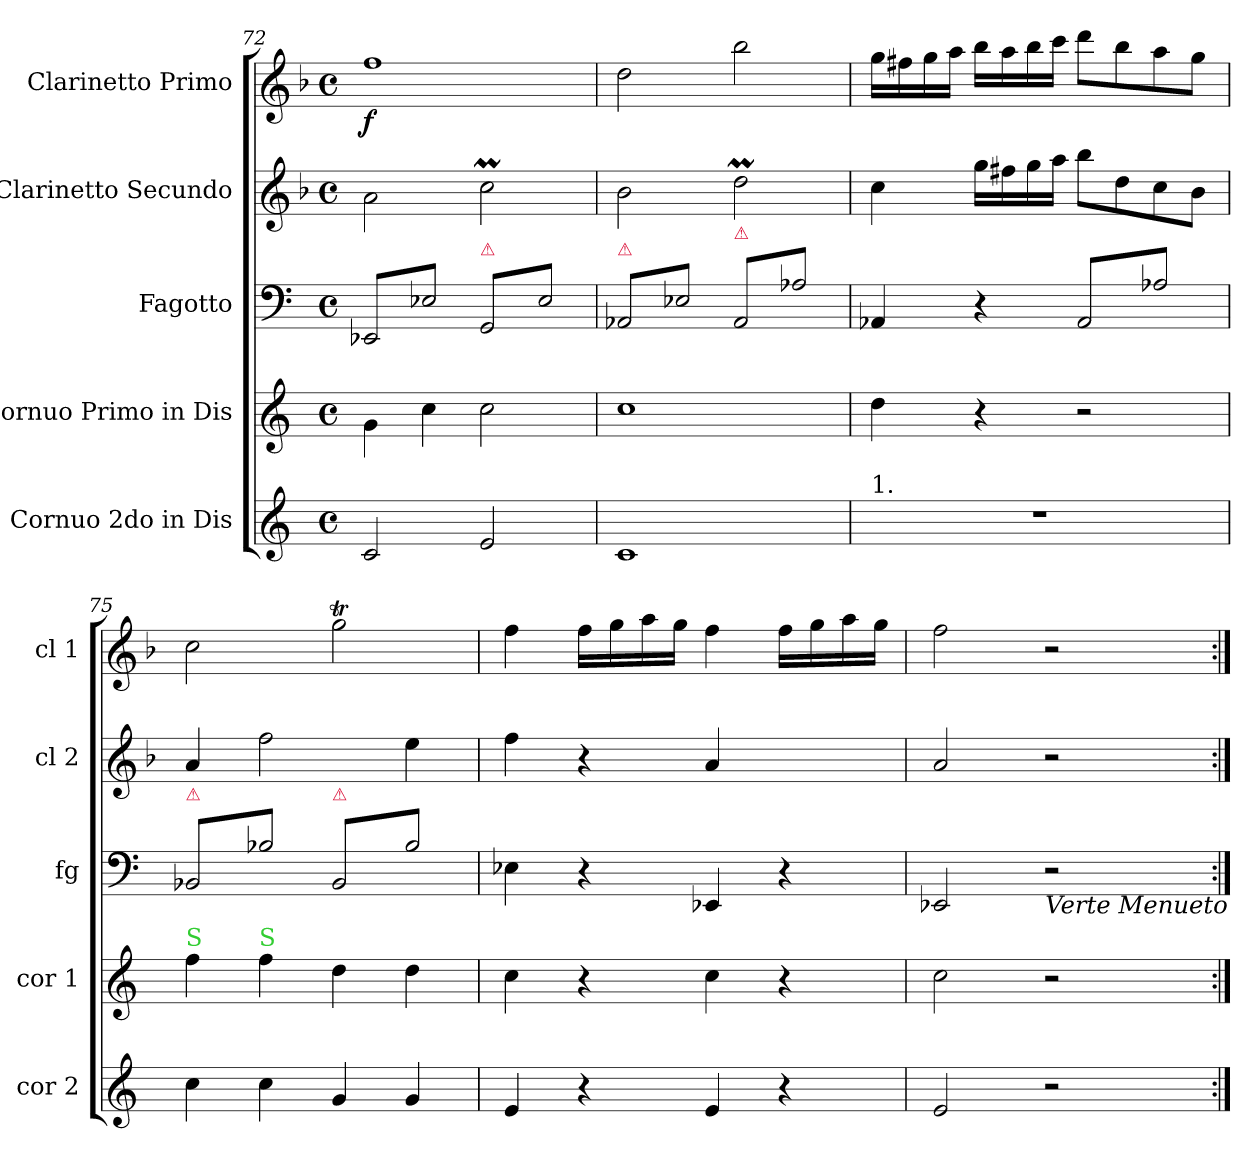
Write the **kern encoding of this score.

**kern	**kern	**kern	**dynam	**kern	**kern	**dynam
*part5	*part4	*part3	*part3	*part2	*part1	*part1
*staff5	*staff4	*staff3	*staff3	*staff2	*staff1	*staff1
*I"Cornuo 2do in Dis	*I"Cornuo Primo in Dis	*I"Fagotto	*	*I"Clarinetto Secundo	*I"Clarinetto Primo	*
*I'cor 2	*I'cor 1	*I'fg	*	*I'cl 2	*I'cl 1	*
*clefG2	*clefG2	*clefF4	*	*clefG2	*clefG2	*
*ITrd5c9	*ITrd5c9	*	*	*ITrd1c2	*ITrd1c2	*
*k[b-e-a-]	*k[b-e-a-]	*	*	*k[b-e-a-]	*k[b-e-a-]	*
*M4/4	*M4/4	*M4/4	*	*M4/4	*M4/4	*
*met(c)	*met(c)	*met(c)	*	*met(c)	*met(c)	*
=72	=72	=72	=72	=72	=72	=72
!	!	!LO:TX:a:color=crimson:t=⚠	!	!	!	!
!	!	!	!LO:DY:a	!	!	!
*	*	*tremolo	*	*	*	*
2E-/	4B-\	8EE-/L	fo	2g\	1ee-	f
.	.	8E-/	.	.	.	.
.	4e-\	8EE-/	.	.	.	.
.	.	8E-/J	.	.	.	.
!	!	!LO:TX:a:color=crimson:t=⚠	!	!	!	!
2G/	2e-\	8GG/L	.	2b-M\	.	.
.	.	8E-/	.	.	.	.
.	.	8GG/	.	.	.	.
.	.	8E-/J	.	.	.	.
=73	=73	=73	=73	=73	=73	=73
!	!	!LO:TX:a:color=crimson:t=⚠	!	!	!	!
1E-	1e-	8AA-/L	.	2a-\	2cc\	.
.	.	8E-/	.	.	.	.
.	.	8AA-/	.	.	.	.
.	.	8E-/J	.	.	.	.
!	!	!LO:TX:a:color=crimson:t=⚠	!	!	!	!
.	.	8AA-/L	.	2ccM\	2aa-\	.
.	.	8A-/	.	.	.	.
.	.	8AA-/	.	.	.	.
.	.	8A-/J	.	.	.	.
*	*	*Xtremolo	*	*	*	*
=74	=74	=74	=74	=74	=74	=74
!LO:TX:a:t=1.	!	!	!	!	!	!
1r	4f\	4AA-/	.	4b-\	16ff\LL	.
.	.	.	.	.	16een\	.
.	.	.	.	.	16ff\	.
.	.	.	.	.	16gg\JJ	.
.	4r	4r	.	16ff\LL	16aa-\LL	.
.	.	.	.	16een\	16gg\	.
.	.	.	.	16ff\	16aa-\	.
.	.	.	.	16gg\JJ	16bb-\JJ	.
!	!	!LO:TX:a:color=crimson:t=⚠	!	!	!	!
*	*	*tremolo	*	*	*	*
.	2r	8AA-/L	.	8aa-\L	8ccc\L	.
.	.	8A-/	.	8cc\	8aa-\	.
.	.	8AA-/	.	8b-\	8gg\	.
.	.	8A-/J	.	8a-\J	8ff\J	.
=75	=75	=75	=75	=75	=75	=75
!	!	!LO:TX:a:color=crimson:t=⚠	!	!	!	!
!	!LO:TX:a:color=limegreen:t=S	!	!	!	!	!
4e-\	4a-\	8BB-/L	.	4g/	2b-\	.
.	.	8B-/	.	.	.	.
!	!LO:TX:a:color=limegreen:t=S	!	!	!	!	!
4e-\	4a-\	8BB-/	.	2ee-\	.	.
.	.	8B-/J	.	.	.	.
!	!	!LO:TX:a:color=crimson:t=⚠	!	!	!	!
4B-/	4f\	8BB-/L	.	.	2ffT\	.
.	.	8B-/	.	.	.	.
4B-/	4f\	8BB-/	.	4dd\	.	.
.	.	8B-/J	.	.	.	.
*	*	*Xtremolo	*	*	*	*
=76	=76	=76	=76	=76	=76	=76
4G/	4e-\	4E-\	.	4ee-\	4ee-\	.
.	.	.	.	.	.	.
4r	4r	4r	.	4r	16ee-\LL	.
.	.	.	.	.	16ff\	.
.	.	.	.	.	16gg\	.
.	.	.	.	.	16ff\JJ	.
4G/	4e-\	4EE-/	.	4g/	4ee-\	.
4r	4r	4r	.	4ryy	16ee-\LL	.
.	.	.	.	.	16ff\	.
.	.	.	.	.	16gg\	.
.	.	.	.	.	16ff\JJ	.
=77	=77	=77	=77	=77	=77	=77
2G/	2e-\	2EE-/	.	2g/	2ee-\	.
!	!	!LO:TX:b:i:t=Verte Menueto	!	!	!	!
2r	2r	2r	.	2r	2r	.
=:|!	=:|!	=:|!	=:|!	=:|!	=:|!	=:|!
*-	*-	*-	*-	*-	*-	*-
